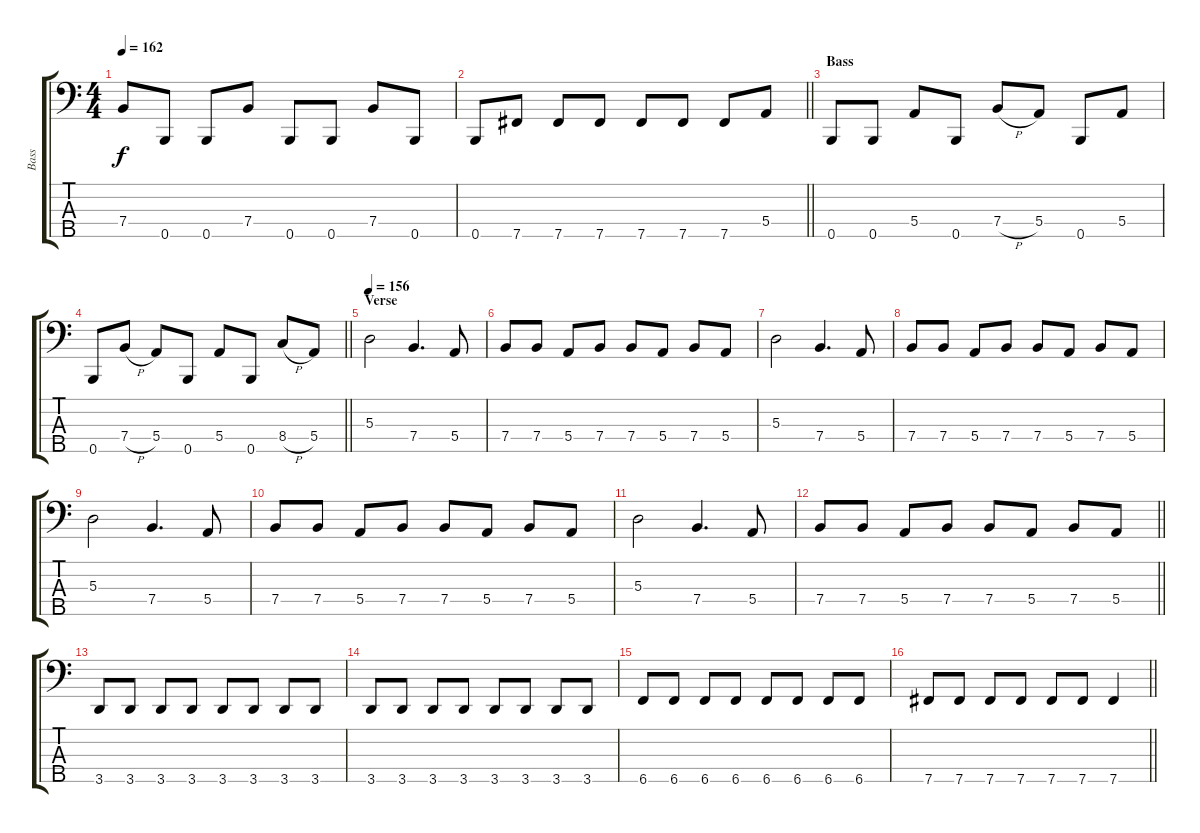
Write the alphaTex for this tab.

\track ("Bass" "Bass") {instrument electricbassfinger}
\staff {score tabs}
\tuning (G2 D2 A1 E1 B0) {hide}
\ts (4 4)
\tempo 162
\clef f4
\ks c
7.4.8{dy f} 0.5.8 0.5.8 7.4.8 0.5.8 0.5.8 7.4.8 0.5.8 |
\barLineRight lightlight
0.5.8 7.5.8 7.5.8 7.5.8 7.5.8 7.5.8 7.5.8 5.4.8 |
\section ("" "Bass")
0.5.8 0.5.8 5.4.8 0.5.8 7.4{h}.8 5.4.8 0.5.8 5.4.8 |
\barLineRight lightlight
0.5.8 7.4{h}.8 5.4.8 0.5.8 5.4.8 0.5.8 8.4{h}.8 5.4.8 |
\section ("" "Verse")
\tempo 156
5.3.2 7.4.4{d} 5.4.8 |
7.4.8 7.4.8 5.4.8 7.4.8 7.4.8 5.4.8 7.4.8 5.4.8 |
5.3.2 7.4.4{d} 5.4.8 |
7.4.8 7.4.8 5.4.8 7.4.8 7.4.8 5.4.8 7.4.8 5.4.8 |
5.3.2 7.4.4{d} 5.4.8 |
7.4.8 7.4.8 5.4.8 7.4.8 7.4.8 5.4.8 7.4.8 5.4.8 |
5.3.2 7.4.4{d} 5.4.8 |
\barLineRight lightlight
7.4.8 7.4.8 5.4.8 7.4.8 7.4.8 5.4.8 7.4.8 5.4.8 |
\section ("" "")
3.5.8 3.5.8 3.5.8 3.5.8 3.5.8 3.5.8 3.5.8 3.5.8 |
3.5.8 3.5.8 3.5.8 3.5.8 3.5.8 3.5.8 3.5.8 3.5.8 |
6.5.8 6.5.8 6.5.8 6.5.8 6.5.8 6.5.8 6.5.8 6.5.8 |
\barLineRight lightlight
7.5.8 7.5.8 7.5.8 7.5.8 7.5.8 7.5.8 7.5.4
